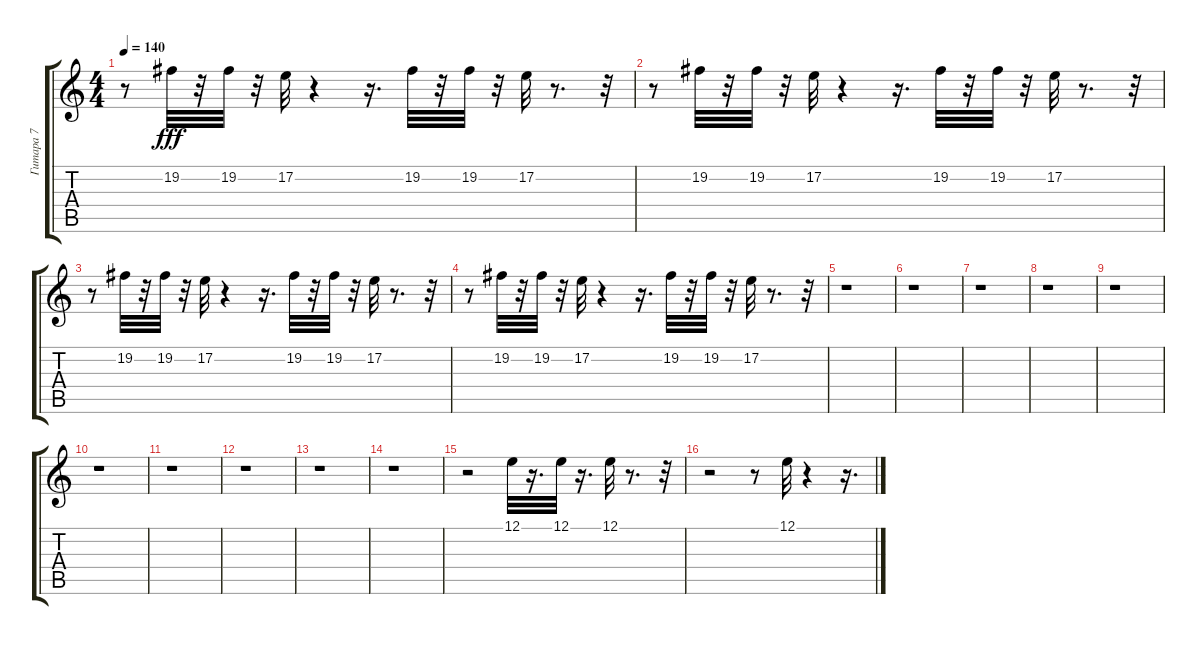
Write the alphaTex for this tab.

\track ("Гитара 7" "Гитара 7") {instrument guitarfretnoise}
\staff {score tabs}
\tuning (E4 B3 G3 D3 A2 E2) {hide}
\ts (4 4)
\tempo 140
\clef g2
\ks c
r.8{dy fff} 19.2.32 r.32 19.2.32 r.32 17.2.32 r.4 r.16{d} 19.2.32 r.32 19.2.32 r.32 17.2.32 r.8{d} r.32 |
r.8 19.2.32 r.32 19.2.32 r.32 17.2.32 r.4 r.16{d} 19.2.32 r.32 19.2.32 r.32 17.2.32 r.8{d} r.32 |
r.8 19.2.32 r.32 19.2.32 r.32 17.2.32 r.4 r.16{d} 19.2.32 r.32 19.2.32 r.32 17.2.32 r.8{d} r.32 |
r.8 19.2.32 r.32 19.2.32 r.32 17.2.32 r.4 r.16{d} 19.2.32 r.32 19.2.32 r.32 17.2.32 r.8{d} r.32 |
r.1 |
r.1 |
r.1 |
r.1 |
r.1 |
r.1 |
r.1 |
r.1 |
r.1 |
r.1 |
r.2 12.1.32 r.16{d} 12.1.32 r.16{d} 12.1.32 r.8{d} r.32 |
r.2 r.8 12.1.32 r.4 r.16{d}
